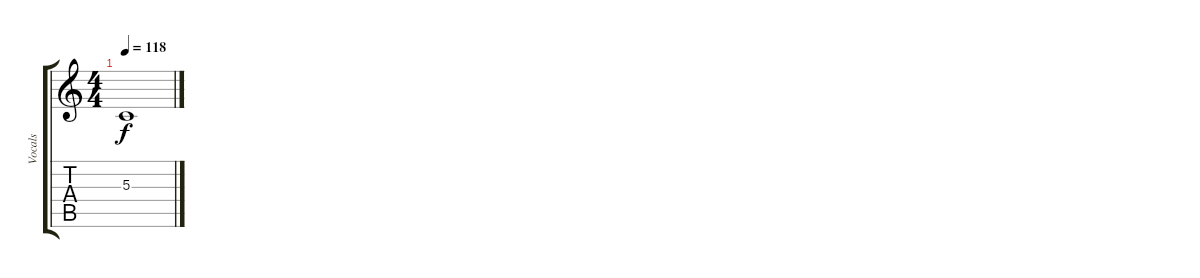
\track ("Vocals" "Vocals") {instrument sopranosax}
\staff {score tabs}
\tuning (E4 B3 G3 D3 A2 E2) {hide}
\ts (4 4)
\tempo 118
\clef g2
\ks c
5.3{t}.1{dy f}
